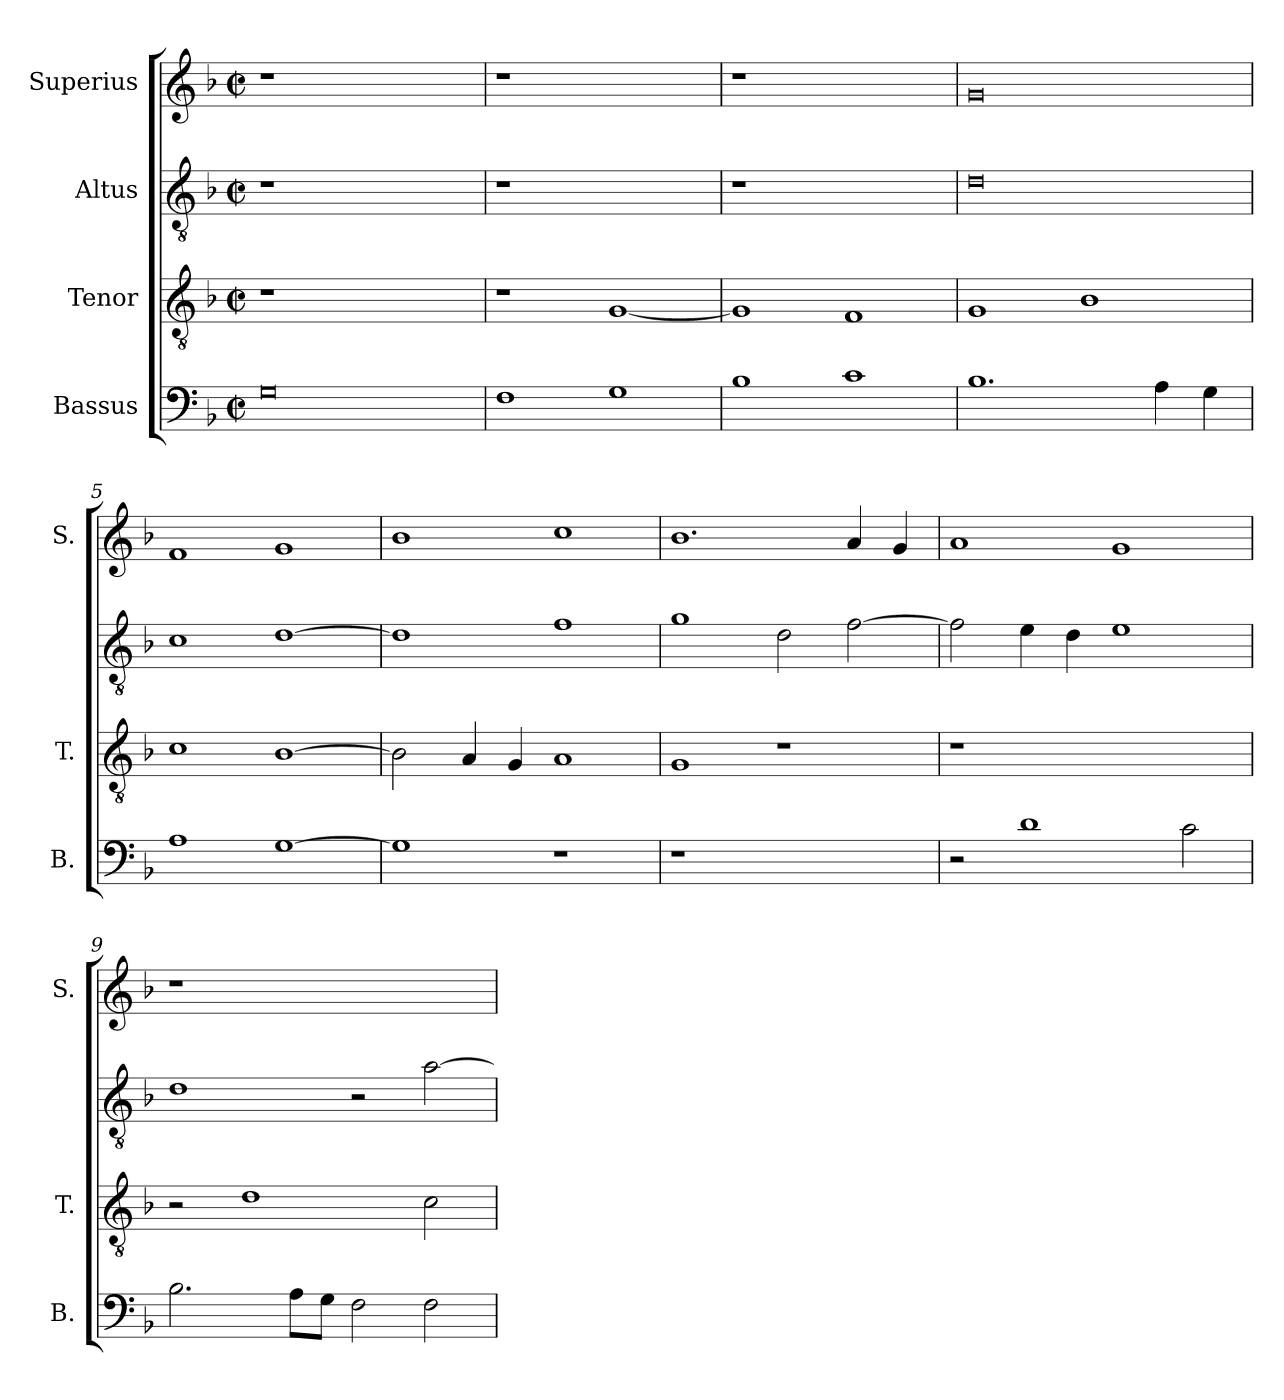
**kern	**kern	**kern	**kern
*part4	*part3	*part2	*part1
*staff4	*staff3	*staff2	*staff1
*I"Bassus	*I"Tenor	*I"Altus	*I"Superius
*I'B.	*I'T.	*	*I'S.
!!LO:PB:g=z
*clefF4	*clefGv2	*clefGv2	*clefG2
*	*ITrd7c12	*ITrd7c12	*
*k[b-]	*k[b-]	*k[b-]	*k[b-]
*F:	*F:	*F:	*F:
*M2/2	*M2/2	*M2/2	*M2/2
*met(c|)	*met(c|)	*met(c|)	*met(c|)
=1	=1	=1	=1
!	!LO:N:vis=1	!LO:N:vis=1	!LO:N:vis=1
0Gi	1r	1r	1r
.	1ryy	1ryy	1ryy
=2	=2	=2	=2
!	!	!LO:N:vis=1	!LO:N:vis=1
1Fi	1r	1r	1r
1Gi	[<1GGi	1ryy	1ryy
=3	=3	=3	=3
!	!	!LO:N:vis=1	!LO:N:vis=1
1B-i	1GGi]	1r	1r
1ci	1FFi	1ryy	1ryy
=4	=4	=4	=4
1.B-i	1GGi	0Di	0gi
.	1BB-i	.	.
4Ai\	.	.	.
4Gi\	.	.	.
=5	=5	=5	=5
1Ai	1Ci	1Ci	1fi
[>1Gi	[>1BB-i	[>1Di	1gi
=6	=6	=6	=6
1Gi]	2BB-i\]	1Di]	1b-i
.	4AAi/	.	.
.	4GGi/	.	.
1r	1AAi	1Fi	1cci
!!LO:LB:g=z
=7	=7	=7	=7
!LO:N:vis=1	!	!	!
1r	1GGi	1Gi	1.b-i
1ryy	1r	2Di\	.
.	.	[>2Fi\	4ai/
.	.	.	4gi/
=8	=8	=8	=8
!	!LO:N:vis=1	!	!
2r	1r	2Fi\]	1ai
1di	.	4Ei\	.
.	.	4Di\	.
.	1ryy	1Ei	1gi
2ci\	.	.	.
=9	=9	=9	=9
!	!	!	!LO:N:vis=1
2.B-i\	2r	1Di	1r
.	1Di	.	.
8Ai\L	.	.	.
8Gi\J	.	.	.
2Fi\	.	2r	1ryy
2Fi\	2Ci\	[>2Ai\	.
=	=	=	=
*-	*-	*-	*-
